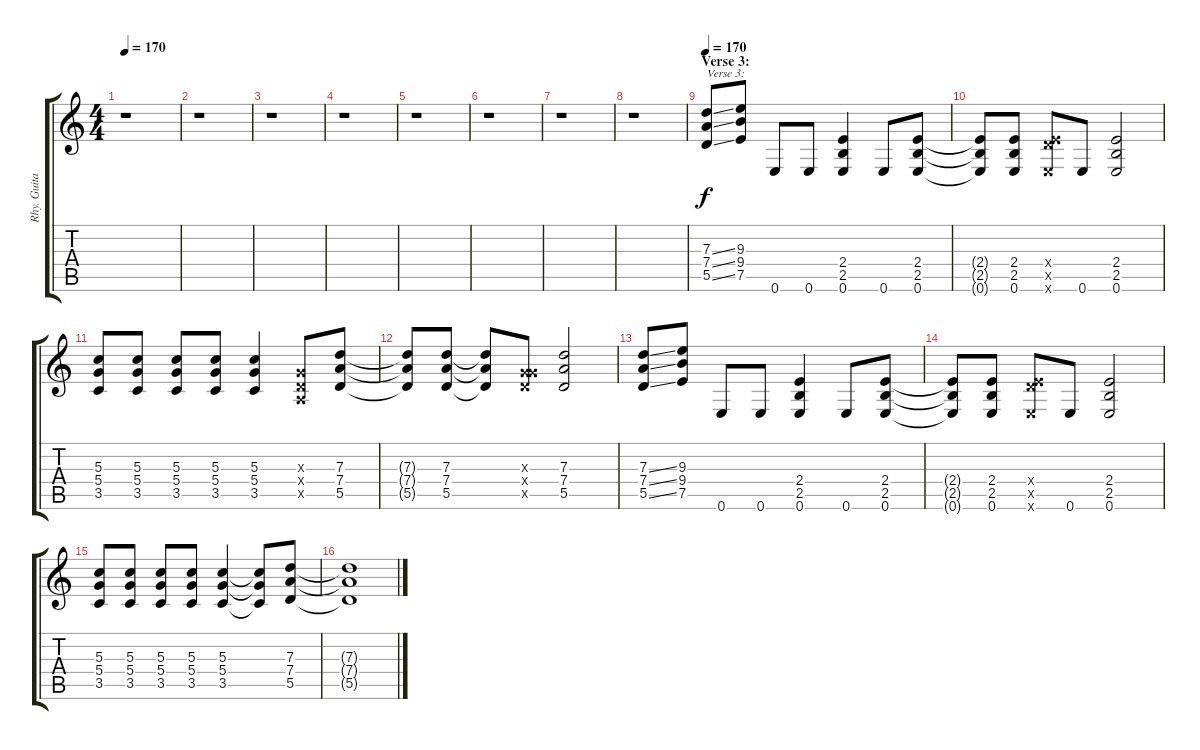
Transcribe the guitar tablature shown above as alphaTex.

\track ("Rhy. Guitar 2" "Rhy. Guita") {instrument distortionguitar}
\staff {score tabs}
\tuning (E4 B3 G3 D3 A2 E2) {hide}
\ts (4 4)
\tempo 170
\clef g2
\ks c
r.1{dy f} |
r.1 |
r.1 |
r.1 |
r.1 |
r.1 |
r.1 |
r.1 |
\section ("" "Verse 3:")
\tempo 170
(7.3{ss} 7.4{ss} 5.5{ss}).8{txt "Verse 3:"} (9.3 9.4 7.5).8 0.6.8 0.6.8 (2.4 2.5 0.6).4 0.6.8 (2.4 2.5 0.6).8 |
(2.4{t} 2.5{t} 0.6{t}).8 (2.4 2.5 0.6).8 (0.4{x} 7.5{x} 0.6{x}).8 0.6.8 (2.4 2.5 0.6).2 |
(5.3 5.4 3.5).8 (5.3 5.4 3.5).8 (5.3 5.4 3.5).8 (5.3 5.4 3.5).8 (5.3 5.4 3.5).4 (0.3{x} 0.4{x} 0.5{x}).8 (7.3 7.4 5.5).8 |
(7.3{t} 7.4{t} 5.5{t}).8 (7.3 7.4 5.5).8 (7.3{t} 7.4{t} 5.5{t}).8 (0.3{x} 5.4{x} 5.5{x}).8 (7.3 7.4 5.5).2 |
(7.3{ss} 7.4{ss} 5.5{ss}).8 (9.3 9.4 7.5).8 0.6.8 0.6.8 (2.4 2.5 0.6).4 0.6.8 (2.4 2.5 0.6).8 |
(2.4{t} 2.5{t} 0.6{t}).8 (2.4 2.5 0.6).8 (0.4{x} 7.5{x} 0.6{x}).8 0.6.8 (2.4 2.5 0.6).2 |
(5.3 5.4 3.5).8 (5.3 5.4 3.5).8 (5.3 5.4 3.5).8 (5.3 5.4 3.5).8 (5.3 5.4 3.5).4 (5.3{t} 5.4{t} 3.5{t}).8 (7.3 7.4 5.5).8 |
(7.3{t} 7.4{t} 5.5{t}).1
